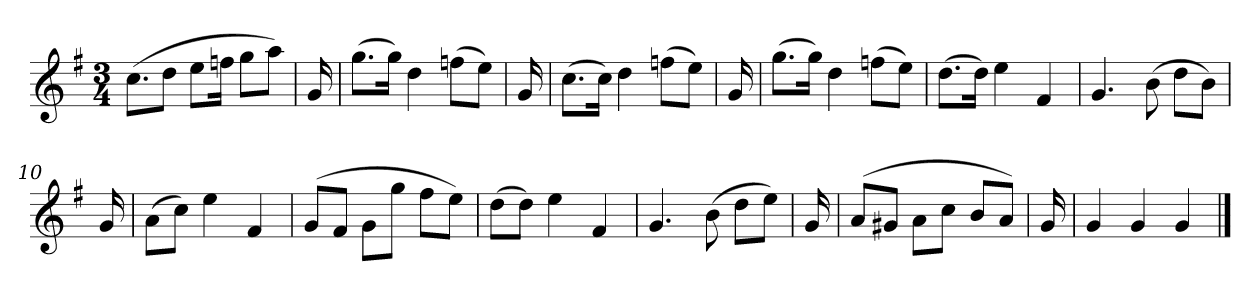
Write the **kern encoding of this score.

**kern
*part1
*staff1
*clefG2
*k[f#]
*G:
*M3/4
=
(8.cc\L
8dd\J
8ee\L
16ffn\Jk
8gg\L
8aa\J)
=2y
16g
=3
(8.gg\L
16gg\Jk)
4dd
(8ffn\L
8ee\J)
=4y
16g
=5
(8.cc\L
16cc\Jk)
4dd
(8ffn\L
8ee\J)
=6y
16g
=7
(8.gg\L
16gg\Jk)
4dd
(8ffn\L
8ee\J)
=8y
(8.dd\L
16dd\Jk)
4ee
4f#
=9
4.g
(8b
8dd\L
8b\J)
=10y
16g
=11
(8a\L
8cc\J)
4ee
4f#
=12
(8g/L
8f#/J
8g\L
8gg\J
8ff#\L
8ee\J)
=13y
(8dd\L
8dd\J)
4ee
4f#
=14
4.g
(8b
8dd\L
8ee\J)
=15y
16g
=16
(8a/L
8g#X/J
8a\L
8cc\J
8b/L
8a/J)
=17y
16g
=18
4g
4g
4g
==
*-
